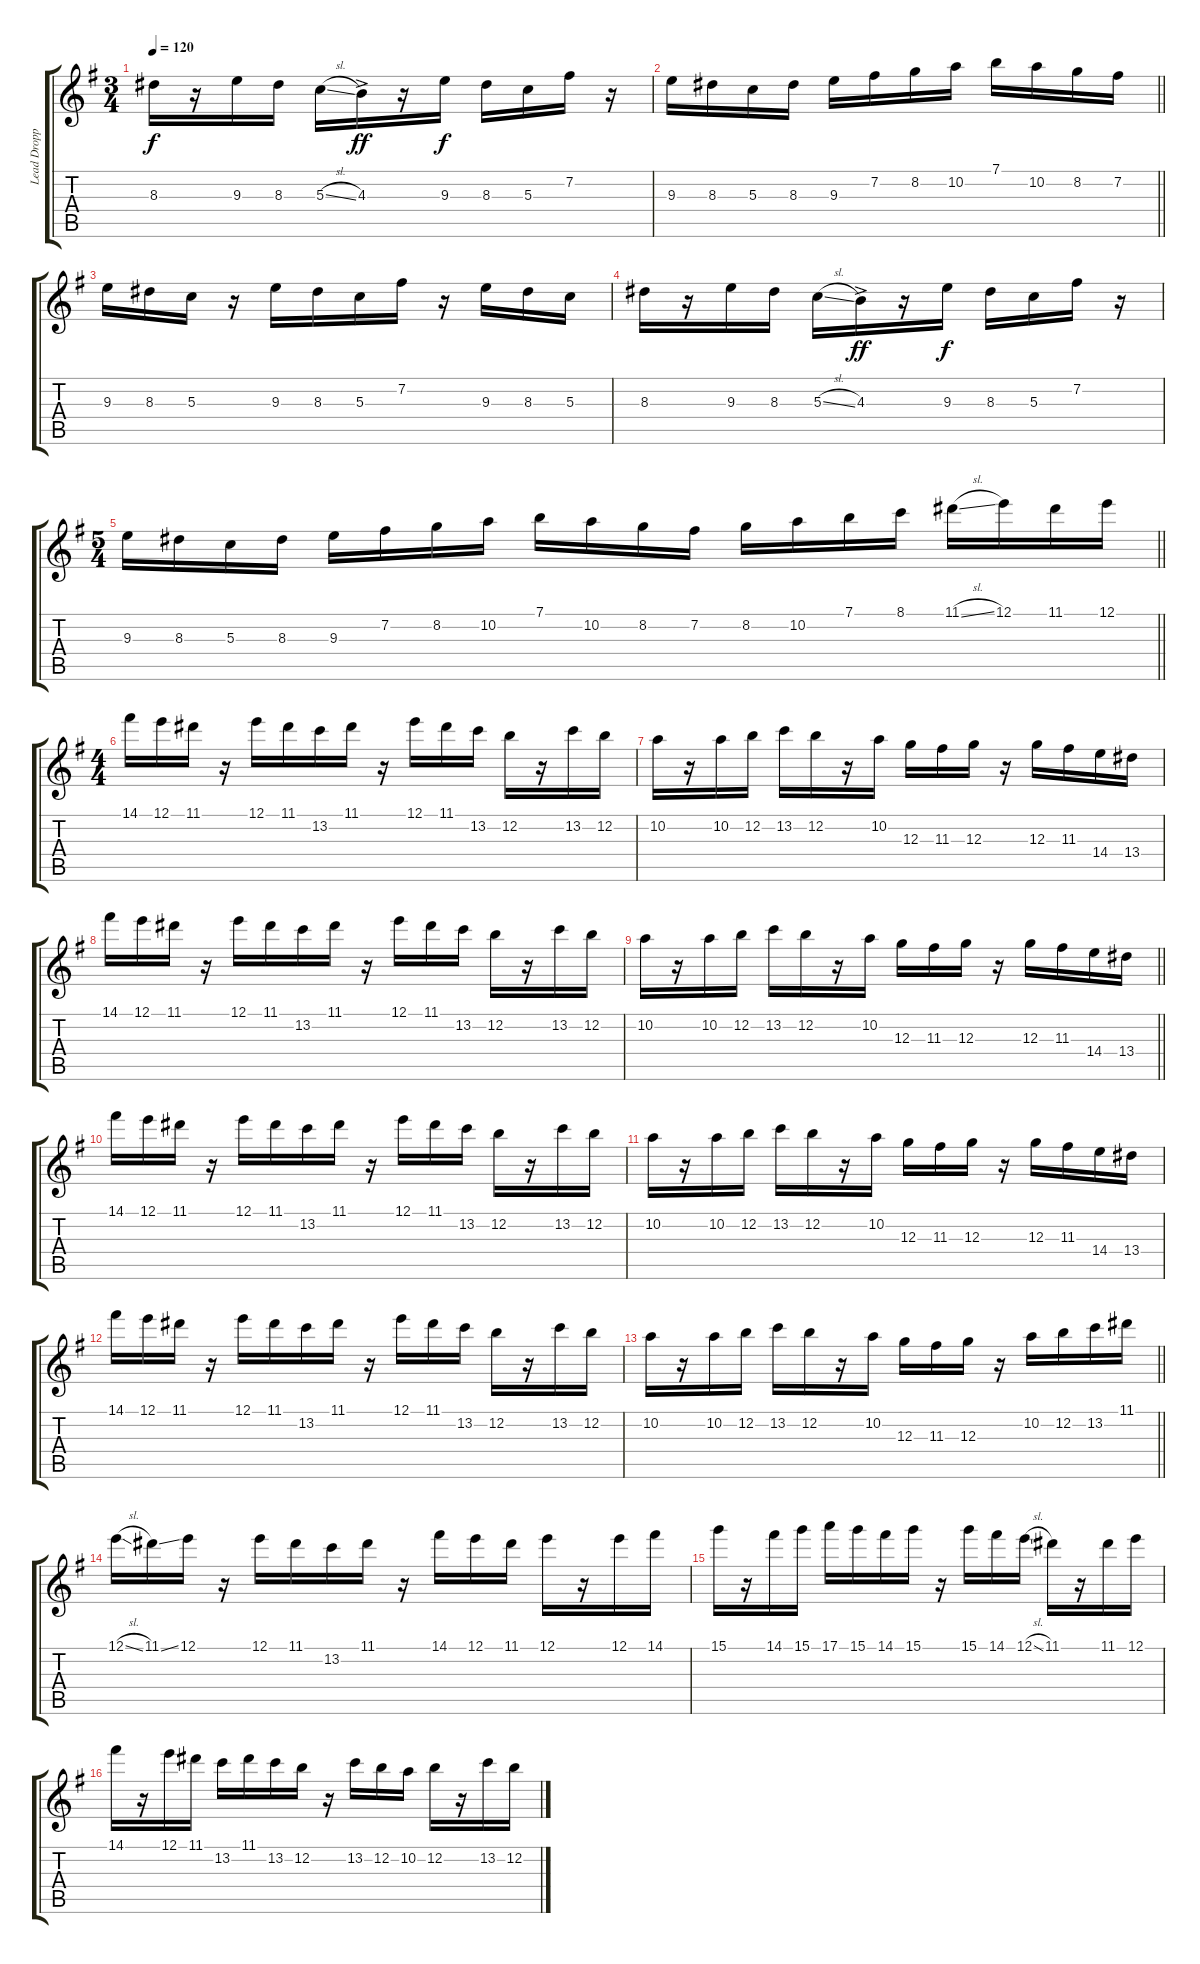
\track ("Lead Dropped D " "Lead Dropp") {instrument distortionguitar}
\staff {score tabs}
\tuning (E4 B3 G3 D3 A2 D2) {hide}
\ts (3 4)
\tempo 120
\clef g2
\ks eminor
8.3.16{dy f} r.16 9.3.16 8.3.16 5.3{sl}.16 4.3{ac}.16{dy ff} r.16 9.3.16{dy f} 8.3.16 5.3.16 7.2.16 r.16 |
\barLineRight lightlight
9.3.16 8.3.16 5.3.16 8.3.16 9.3.16 7.2.16 8.2.16 10.2.16 7.1.16 10.2.16 8.2.16 7.2.16 |
9.3.16 8.3.16 5.3.16 r.16 9.3.16 8.3.16 5.3.16 7.2.16 r.16 9.3.16 8.3.16 5.3.16 |
8.3.16 r.16 9.3.16 8.3.16 5.3{sl}.16 4.3{ac}.16{dy ff} r.16 9.3.16{dy f} 8.3.16 5.3.16 7.2.16 r.16 |
\ts (5 4)
\barLineRight lightlight
9.3.16 8.3.16 5.3.16 8.3.16 9.3.16 7.2.16 8.2.16 10.2.16 7.1.16 10.2.16 8.2.16 7.2.16 8.2.16 10.2.16 7.1.16 8.1.16 11.1{sl}.16 12.1.16 11.1.16 12.1.16 |
\ts (4 4)
\section ("" "")
14.1.16 12.1.16 11.1.16 r.16 12.1.16 11.1.16 13.2.16 11.1.16 r.16 12.1.16 11.1.16 13.2.16 12.2.16 r.16 13.2.16 12.2.16 |
10.2.16 r.16 10.2.16 12.2.16 13.2.16 12.2.16 r.16 10.2.16 12.3.16 11.3.16 12.3.16 r.16 12.3.16 11.3.16 14.4.16 13.4.16 |
14.1.16 12.1.16 11.1.16 r.16 12.1.16 11.1.16 13.2.16 11.1.16 r.16 12.1.16 11.1.16 13.2.16 12.2.16 r.16 13.2.16 12.2.16 |
\barLineRight lightlight
10.2.16 r.16 10.2.16 12.2.16 13.2.16 12.2.16 r.16 10.2.16 12.3.16 11.3.16 12.3.16 r.16 12.3.16 11.3.16 14.4.16 13.4.16 |
14.1.16 12.1.16 11.1.16 r.16 12.1.16 11.1.16 13.2.16 11.1.16 r.16 12.1.16 11.1.16 13.2.16 12.2.16 r.16 13.2.16 12.2.16 |
10.2.16 r.16 10.2.16 12.2.16 13.2.16 12.2.16 r.16 10.2.16 12.3.16 11.3.16 12.3.16 r.16 12.3.16 11.3.16 14.4.16 13.4.16 |
14.1.16 12.1.16 11.1.16 r.16 12.1.16 11.1.16 13.2.16 11.1.16 r.16 12.1.16 11.1.16 13.2.16 12.2.16 r.16 13.2.16 12.2.16 |
\barLineRight lightlight
10.2.16 r.16 10.2.16 12.2.16 13.2.16 12.2.16 r.16 10.2.16 12.3.16 11.3.16 12.3.16 r.16 10.2.16 12.2.16 13.2.16 11.1.16 |
\section ("" "")
12.1{sl}.16 11.1{ss}.16 12.1.16 r.16 12.1.16 11.1.16 13.2.16 11.1.16 r.16 14.1.16 12.1.16 11.1.16 12.1.16 r.16 12.1.16 14.1.16 |
15.1.16 r.16 14.1.16 15.1.16 17.1.16 15.1.16 14.1.16 15.1.16 r.16 15.1.16 14.1.16 12.1{sl}.16 11.1.16 r.16 11.1.16 12.1.16 |
14.1.16 r.16 12.1.16 11.1.16 13.2.16 11.1.16 13.2.16 12.2.16 r.16 13.2.16 12.2.16 10.2.16 12.2.16 r.16 13.2.16 12.2.16
